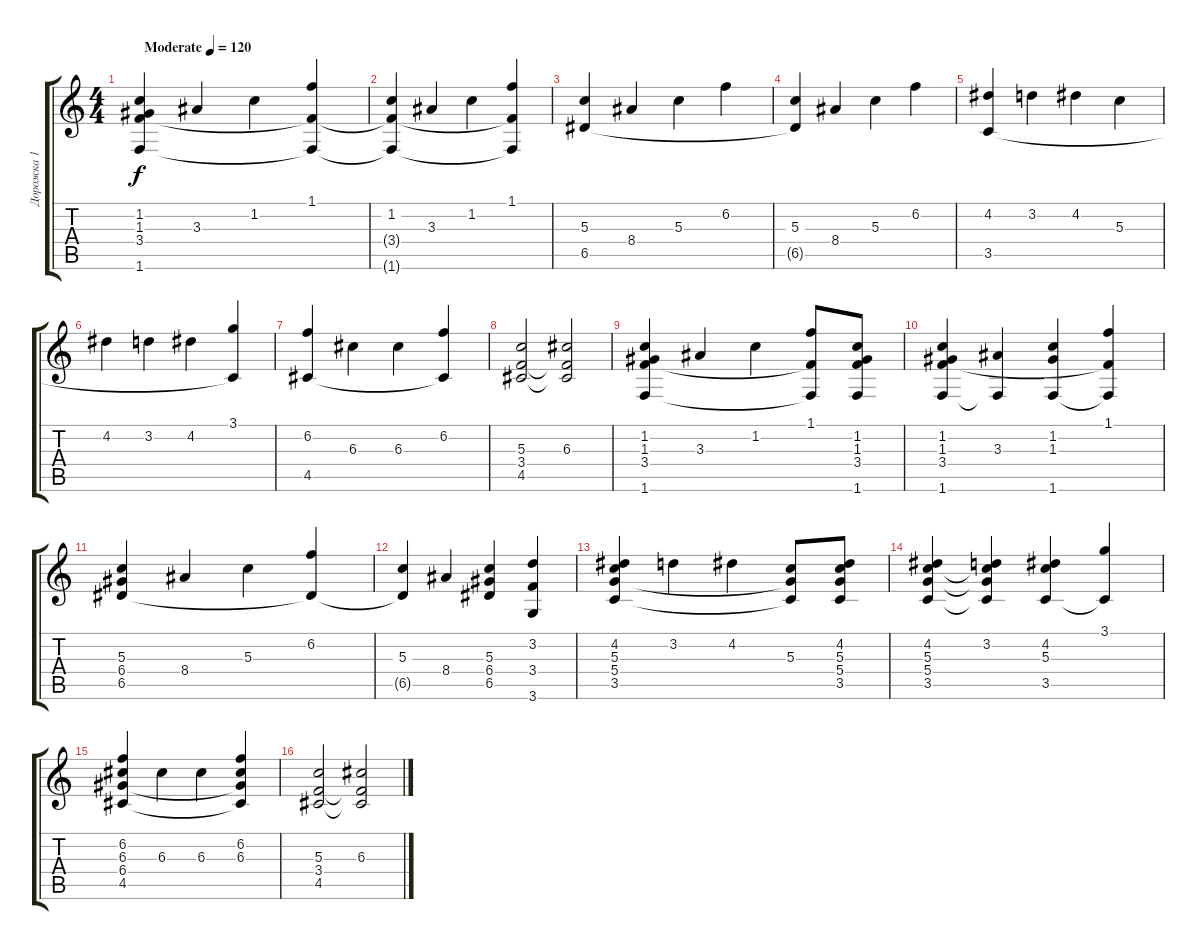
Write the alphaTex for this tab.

\track ("Дорожка 1" "Дорожка 1") {instrument acousticguitarnylon}
\staff {score tabs}
\tuning (E4 B3 G3 D3 A2 E2) {hide}
\ts (4 4)
\tempo (120 "Moderate")
\clef g2
\ks c
(1.2 1.3 3.4 1.6).4{dy f instrument acousticguitarnylon} 3.3.4 1.2.4 (1.1 3.4{t} 1.6{t}).4 |
(1.2 3.4{t} 1.6{t}).4 3.3.4 1.2.4 (1.1 3.4{t} 1.6{t}).4 |
(5.3 6.5).4 8.4.4 5.3.4 6.2.4 |
(5.3 6.5{t}).4 8.4.4 5.3.4 6.2.4 |
(4.2 3.5).4 3.2.4 4.2.4 5.3.4 |
4.2.4 3.2.4 4.2.4 (3.1 3.5{t}).4 |
(6.2 4.5).4 6.3.4 6.3.4 (6.2 4.5{t}).4 |
(5.3 3.4 4.5).2 (6.3 3.4{t} 4.5{t}).2 |
(1.2 1.3 3.4 1.6).4 3.3.4 1.2.4 (1.1 3.4{t} 1.6{t}).8 (1.2 1.3 3.4 1.6).8 |
(1.2 1.3 3.4 1.6).4 (3.3 1.6{t}).4 (1.2 1.3 1.6).4 (1.1 3.4{t} 1.6{t}).4 |
(5.3 6.4 6.5).4 8.4.4 5.3.4 (6.2 6.5{t}).4 |
(5.3 6.5{t}).4 8.4.4 (5.3 6.4 6.5).4 (3.2 3.4 3.6).4 |
(4.2 5.3 5.4 3.5).4 3.2.4 4.2.4 (5.3 5.4{t} 3.5{t}).8 (4.2 5.3 5.4 3.5).8 |
(4.2 5.3 5.4 3.5).4 (3.2 5.3{t} 5.4{t} 3.5{t}).4 (4.2 5.3 3.5).4 (3.1 3.5{t}).4 |
(6.2 6.3 6.4 4.5).4 6.3.4 6.3.4 (6.2 6.3 6.4{t} 4.5{t}).4 |
(5.3 3.4 4.5).2 (6.3 3.4{t} 4.5{t}).2
